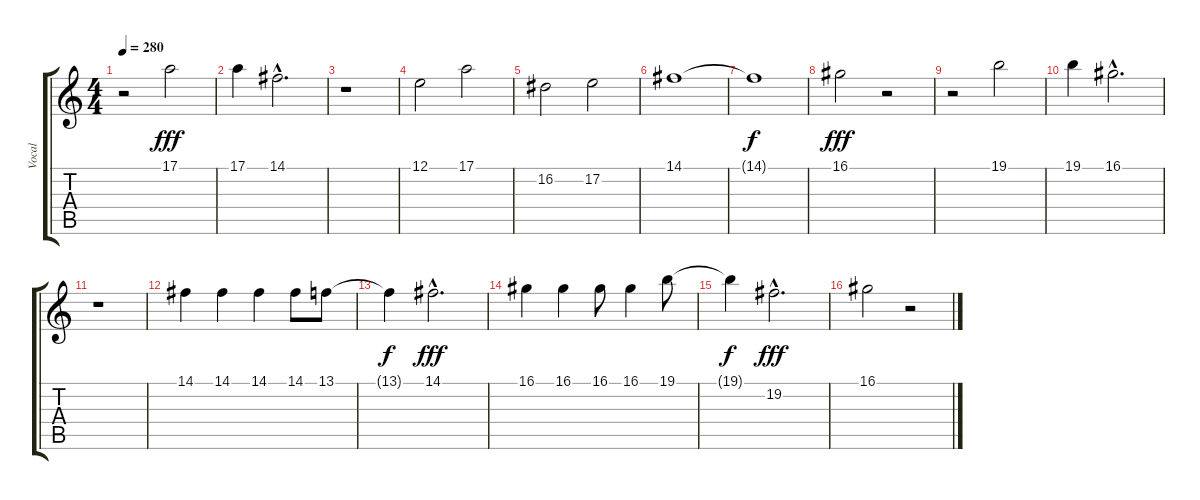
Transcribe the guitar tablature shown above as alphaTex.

\track ("Vocal" "Vocal") {instrument synthvoice}
\staff {score tabs}
\tuning (E4 B3 G3 D3 A2 E2) {hide}
\ts (4 4)
\tempo 280
\clef g2
\ks c
r.2{dy fff} 17.1.2 |
17.1.4 14.1{hac}.2{d} |
r.1 |
12.1.2 17.1.2 |
16.2.2 17.2.2 |
14.1.1 |
14.1{t}.1{dy f} |
16.1.2{dy fff} r.2 |
r.2 19.1.2 |
19.1.4 16.1{hac}.2{d} |
r.1 |
14.1.4 14.1.4 14.1.4 14.1.8 13.1.8 |
13.1{t}.4{dy f} 14.1{hac}.2{d dy fff} |
16.1.4 16.1.4 16.1.8 16.1.4 19.1.8 |
19.1{t}.4{dy f} 19.2{hac}.2{d dy fff} |
16.1.2 r.2
